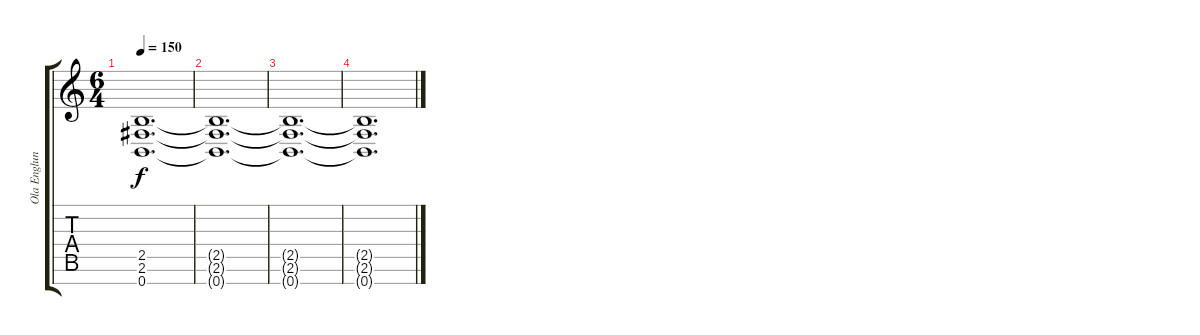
\track ("Ola Englund" "Ola Englun") {instrument distortionguitar}
\staff {score tabs}
\tuning (E4 B3 G3 D3 A2 E2 B1) {hide}
\ts (6 4)
\tempo 150
\clef g2
\ks c
(2.5{t} 2.6{t} 0.7{t}).1{d dy f} |
(2.5{t} 2.6{t} 0.7{t}).1{d} |
(2.5{t} 2.6{t} 0.7{t}).1{d} |
(2.5{t} 2.6{t} 0.7{t}).1{d}
